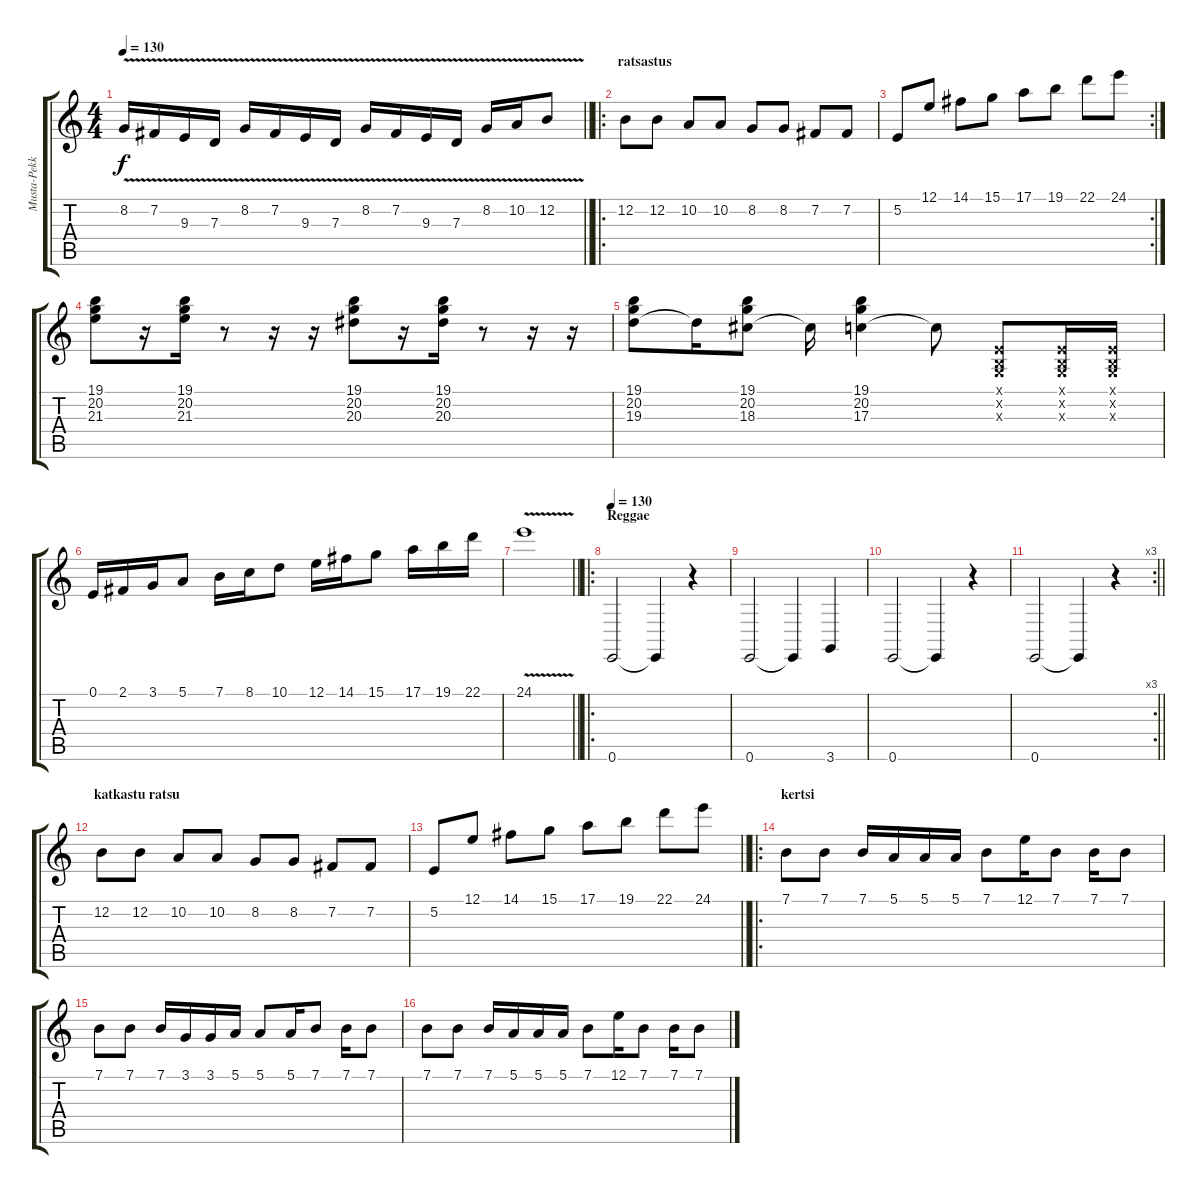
\track ("Musta-Pekka" "Musta-Pekk") {instrument stringensemble1}
\staff {score tabs}
\tuning (E4 B3 G3 D3 A2 E2) {hide}
\ts (4 4)
\tempo 130
\clef g2
\barLineRight lightlight
\ks c
8.2{v}.16{dy f} 7.2{v}.16 9.3{v}.16 7.3{v}.16 8.2{v}.16 7.2{v}.16 9.3{v}.16 7.3{v}.16 8.2{v}.16 7.2{v}.16 9.3{v}.16 7.3{v}.16 8.2{v}.16 10.2{v}.16 12.2{v}.8 |
\ro
\section ("" "ratsastus")
12.2.8 12.2.8 10.2.8 10.2.8 8.2.8 8.2.8 7.2.8 7.2.8 |
\rc 2
5.2.8 12.1.8 14.1.8 15.1.8 17.1.8 19.1.8 22.1.8 24.1.8 |
(19.1 20.2 21.3).8 r.16 (19.1 20.2 21.3).16 r.8 r.16 r.16 (19.1 20.2 20.3).8 r.16 (19.1 20.2 20.3).16 r.8 r.16 r.16 |
(19.1 20.2 19.3).8 19.3{t}.16 (19.1 20.2 18.3).8 18.3{t}.16 (19.1 20.2 17.3).4 17.3{t}.8 (0.1{x} 0.2{x} 0.3{x}).8 (0.1{x} 0.2{x} 0.3{x}).16 (0.1{x} 0.2{x} 0.3{x}).16 |
0.1.16 2.1.16 3.1.16 5.1.8 7.1.16 8.1.16 10.1.8 12.1.16 14.1.16 15.1.8 17.1.16 19.1.16 22.1.16 |
\barLineRight lightlight
24.1{v}.1 |
\ro
\section ("" "Reggae")
\tempo 130
0.6.2 0.6{t}.4 r.4 |
0.6.2 0.6{t}.4 3.6.4 |
0.6.2 0.6{t}.4 r.4 |
\rc 3
\barLineRight lightlight
0.6.2 0.6{t}.4 r.4 |
\section ("" "katkastu ratsu")
12.2.8 12.2.8 10.2.8 10.2.8 8.2.8 8.2.8 7.2.8 7.2.8 |
\barLineRight lightlight
5.2.8 12.1.8 14.1.8 15.1.8 17.1.8 19.1.8 22.1.8 24.1.8 |
\ro
\section ("" "kertsi")
7.1.8 7.1.8 7.1.16 5.1.16 5.1.16 5.1.16 7.1.8 12.1.16 7.1.8 7.1.16 7.1.8 |
7.1.8 7.1.8 7.1.16 3.1.16 3.1.16 5.1.16 5.1.8 5.1.16 7.1.8 7.1.16 7.1.8 |
7.1.8 7.1.8 7.1.16 5.1.16 5.1.16 5.1.16 7.1.8 12.1.16 7.1.8 7.1.16 7.1.8
